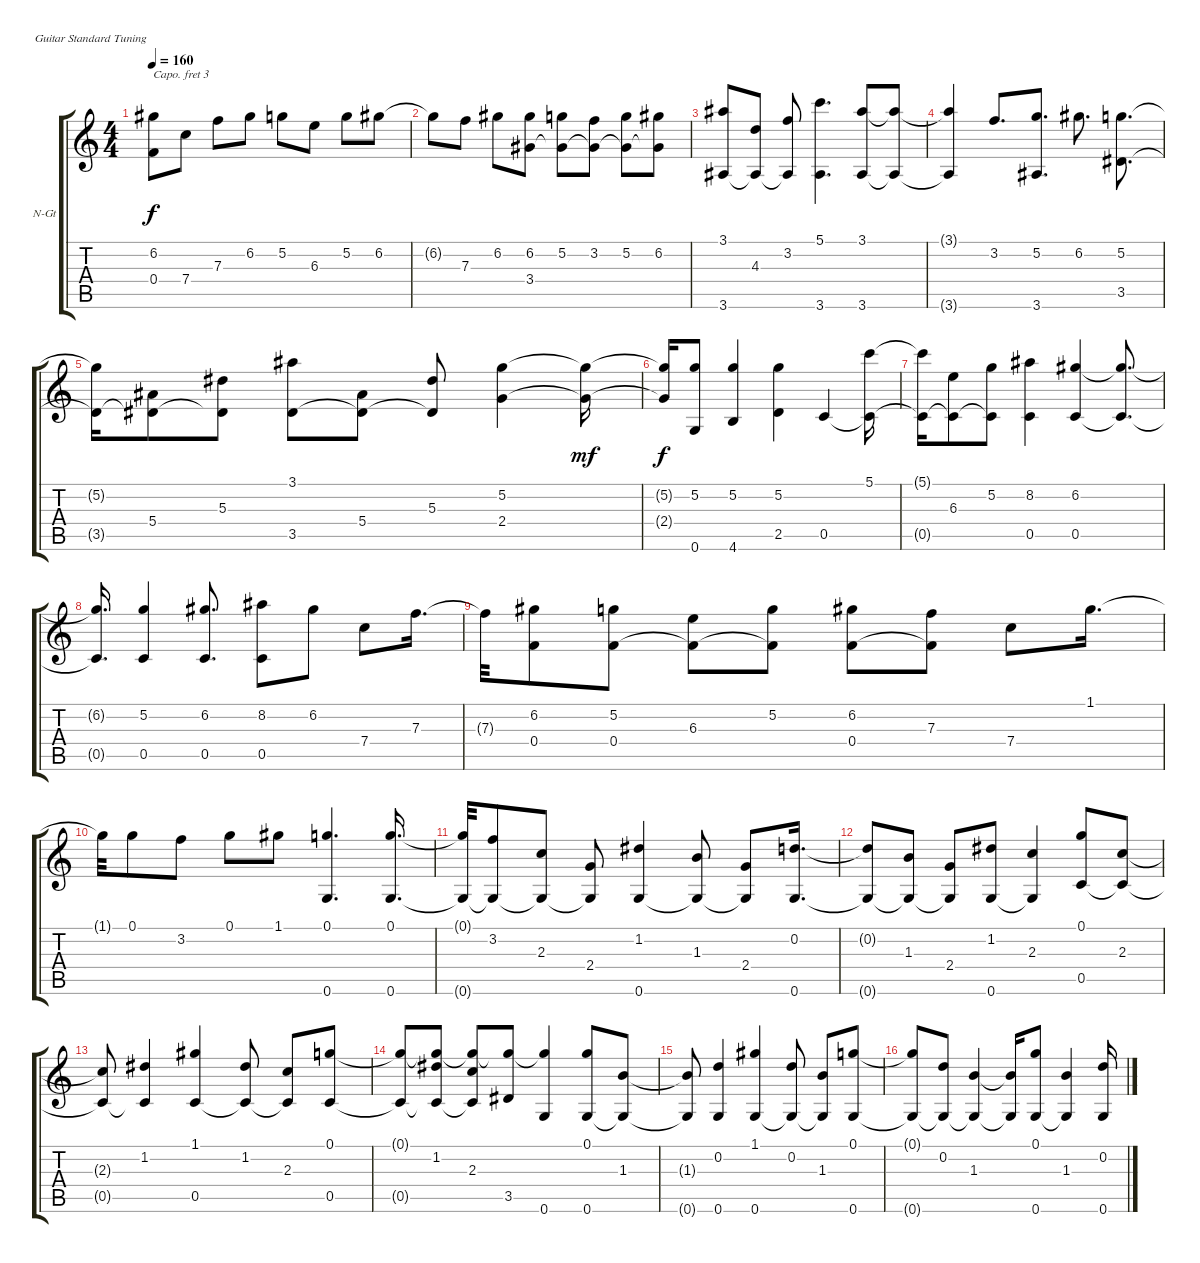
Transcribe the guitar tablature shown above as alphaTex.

\bracketExtendMode groupsimilarinstruments
\firstSystemTrackNameOrientation horizontal
\otherSystemsTrackNameOrientation horizontal
\track ("Oscar Lopez" "N-Gt") {instrument acousticguitarnylon}
\staff {score tabs}
\capo 3
\tuning (E4 B3 G3 D3 A2 E2)
\ts (4 4)
\tempo 160
\clef g2
\ks c
(6.2 0.4).8{dy f} 7.4.8 7.3.8 6.2.8 5.2.8 6.3.8 5.2.8 6.2.8 |
6.2{t}.8 7.3.8 6.2.8 (6.2 3.4).8 (5.2 3.4{t}).8 (3.2 3.4{t}).8 (5.2 3.4{t}).8 (6.2 3.4{t}).8 |
(3.1 3.6).8 (4.3 3.6{t}).8 (3.2 3.6{t}).8 (5.1 3.6).4{d} (3.1 3.6).8 (3.1{t} 3.6{t}).8 |
(3.1{t} 3.6{t}).4 3.2.8{d} (5.2 3.6).8{d} 6.2.8{d} (5.2 3.5).8{d} |
(5.2{t} 3.5{t}).16 (5.4 3.5{t}).8 (5.3 3.5{t}).8 (3.1 3.5).8 (5.4 3.5{t}).8 (5.3 3.5{t}).8 (5.2 2.4).4 (5.2{t} 2.4{t}).16{dy mf} |
(5.2{t} 2.4{t}).16{dy f} (5.2 0.6).8 (5.2 4.6).4 (5.2 2.5).4 0.5.4 (5.1 0.5{t}).16 |
(5.1{t} 0.5{t}).16 (6.3 0.5{t}).8 (5.2 0.5{t}).8 (8.2 0.5).4 (6.2 0.5).4 (6.2{t} 0.5{t}).8{d} |
(6.2{t} 0.5{t}).16{d} (5.2 0.5).4 (6.2 0.5).8{d} (8.2 0.5).8 6.2.8 7.4.8 7.3.16{d} |
7.3{t}.32 (6.2 0.4).8 (5.2 0.4).8 (6.3 0.4{t}).8 (5.2 0.4{t}).8 (6.2 0.4).8 (7.3 0.4{t}).8 7.4.8 1.1.16{d} |
1.1{t}.32 0.1.8 3.2.8 0.1.8 1.1.8 (0.1 0.6).4{d} (0.1 0.6).16{d} |
(0.1{t} 0.6{t}).32 (3.2 0.6{t}).8 (2.3 0.6{t}).8 (2.4 0.6{t}).8 (1.2 0.6).4 (1.3 0.6{t}).8 (2.4 0.6{t}).8 (0.2 0.6).16{d} |
(0.2{t} 0.6{t}).8 (1.3 0.6{t}).8 (2.4 0.6{t}).8 (1.2 0.6).8 (2.3 0.6{t}).4 (0.1 0.5).8 (2.3 0.5{t}).8 |
(2.3{t} 0.5{t}).8 (1.2 0.5{t}).4 (1.1 0.5).4 (1.2 0.5{t}).8 (2.3 0.5{t}).8 (0.1 0.5).8 |
(0.1{t} 0.5{t}).8 (1.2 0.5{t} 0.1{t}).8 (2.3 0.5{t} 0.1{t}).8 (3.5 0.1{t}).8 (0.1{t} 0.6).4 (0.1 0.6).8 (1.3 0.6{t}).8 |
(1.3{t} 0.6{t}).8 (0.2 0.6).4 (1.1 0.6).4 (0.2 0.6{t}).8 (1.3 0.6{t}).8 (0.1 0.6).8 |
(0.1{t} 0.6{t}).8 (0.2 0.6{t}).8 (1.3 0.6{t}).4 (1.3{t} 0.6{t}).16 (0.1 0.6).8 (1.3 0.6{t}).4 (0.2 0.6).16
